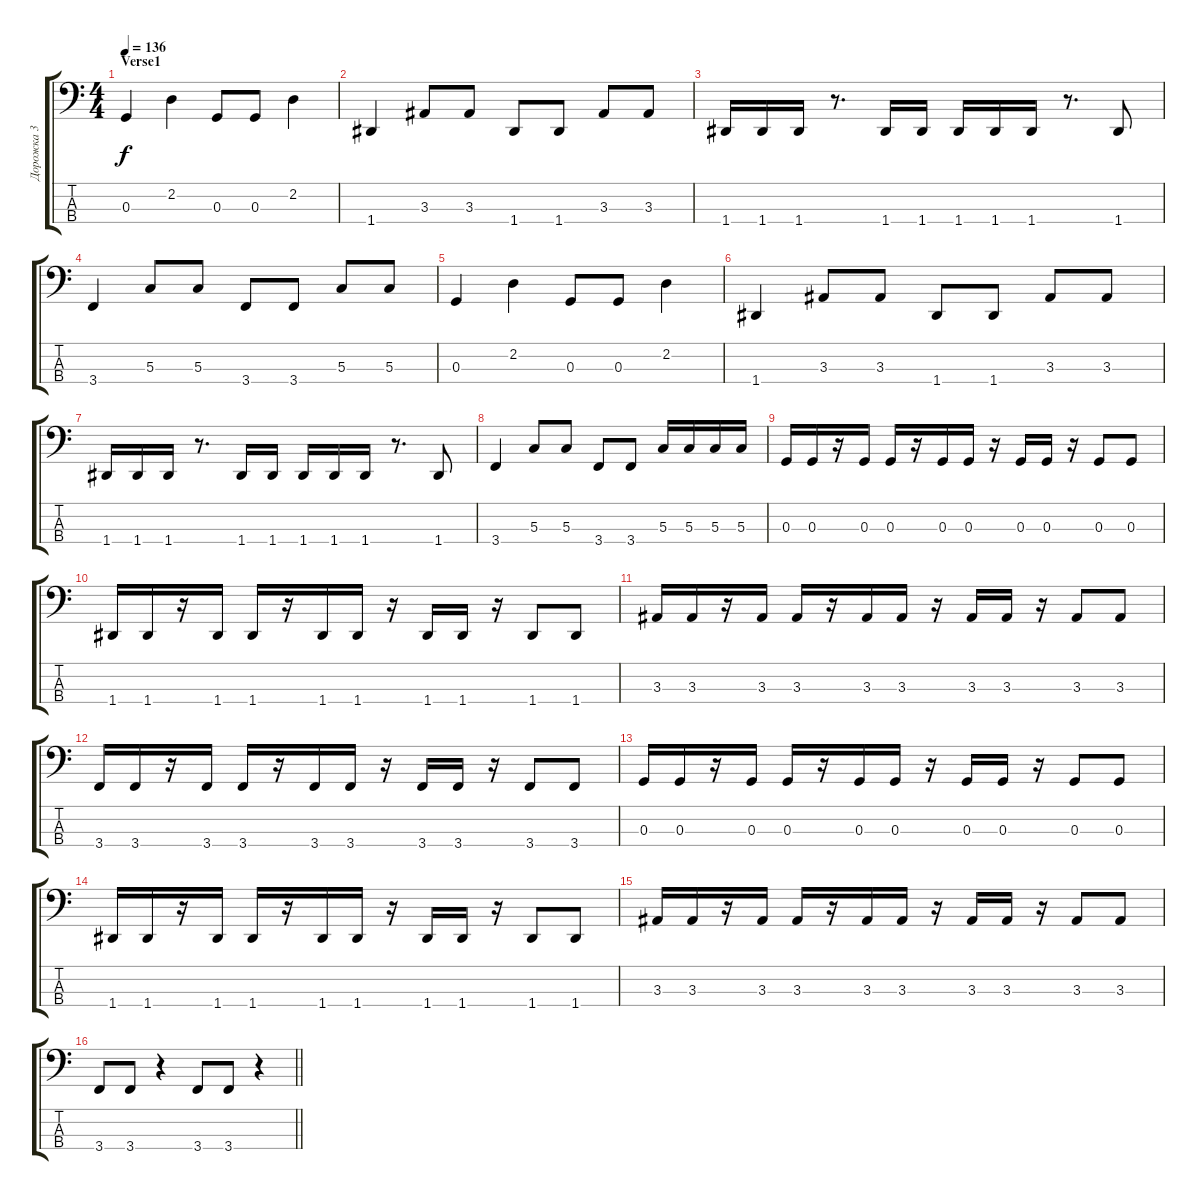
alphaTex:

\track ("Дорожка 3" "Дорожка 3") {instrument electricbasspick}
\staff {score tabs}
\tuning (F2 C2 G1 D1) {hide}
\ts (4 4)
\section ("" "Verse1")
\tempo 136
\clef f4
\ks c
0.3.4{dy f} 2.2.4 0.3.8 0.3.8 2.2.4 |
1.4.4 3.3.8 3.3.8 1.4.8 1.4.8 3.3.8 3.3.8 |
1.4.16 1.4.16 1.4.16 r.8{d} 1.4.16 1.4.16 1.4.16 1.4.16 1.4.16 r.8{d} 1.4.8 |
3.4.4 5.3.8 5.3.8 3.4.8 3.4.8 5.3.8 5.3.8 |
0.3.4 2.2.4 0.3.8 0.3.8 2.2.4 |
1.4.4 3.3.8 3.3.8 1.4.8 1.4.8 3.3.8 3.3.8 |
1.4.16 1.4.16 1.4.16 r.8{d} 1.4.16 1.4.16 1.4.16 1.4.16 1.4.16 r.8{d} 1.4.8 |
3.4.4 5.3.8 5.3.8 3.4.8 3.4.8 5.3.16 5.3.16 5.3.16 5.3.16 |
0.3.16 0.3.16 r.16 0.3.16 0.3.16 r.16 0.3.16 0.3.16 r.16 0.3.16 0.3.16 r.16 0.3.8 0.3.8 |
1.4.16 1.4.16 r.16 1.4.16 1.4.16 r.16 1.4.16 1.4.16 r.16 1.4.16 1.4.16 r.16 1.4.8 1.4.8 |
3.3.16 3.3.16 r.16 3.3.16 3.3.16 r.16 3.3.16 3.3.16 r.16 3.3.16 3.3.16 r.16 3.3.8 3.3.8 |
3.4.16 3.4.16 r.16 3.4.16 3.4.16 r.16 3.4.16 3.4.16 r.16 3.4.16 3.4.16 r.16 3.4.8 3.4.8 |
0.3.16 0.3.16 r.16 0.3.16 0.3.16 r.16 0.3.16 0.3.16 r.16 0.3.16 0.3.16 r.16 0.3.8 0.3.8 |
1.4.16 1.4.16 r.16 1.4.16 1.4.16 r.16 1.4.16 1.4.16 r.16 1.4.16 1.4.16 r.16 1.4.8 1.4.8 |
3.3.16 3.3.16 r.16 3.3.16 3.3.16 r.16 3.3.16 3.3.16 r.16 3.3.16 3.3.16 r.16 3.3.8 3.3.8 |
\barLineRight lightlight
3.4.8 3.4.8 r.4 3.4.8 3.4.8 r.4
